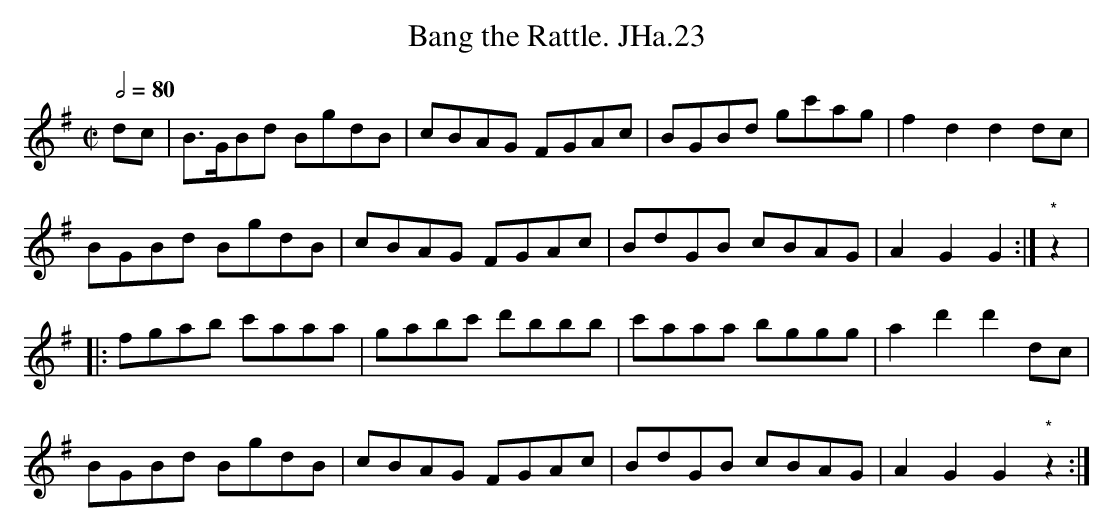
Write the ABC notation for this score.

X:1
T:Bang the Rattle. JHa.23
M:C|
L:1/8
Q:2/4=80
K:G
dc | B>GBd BgdB | cBAG FGAc | BGBd gc'ag | f2d2d2 dc |
BGBd BgdB | cBAG FGAc | BdGB cBAG | A2G2G2:| "*"z2 |
|: fgab c'aaa | gabc' d'bbb | c'aaa bggg | a2d'2d'2 dc |
BGBd BgdB | cBAG FGAc | BdGB cBAG | A2G2G2 "*"z2 :|]
